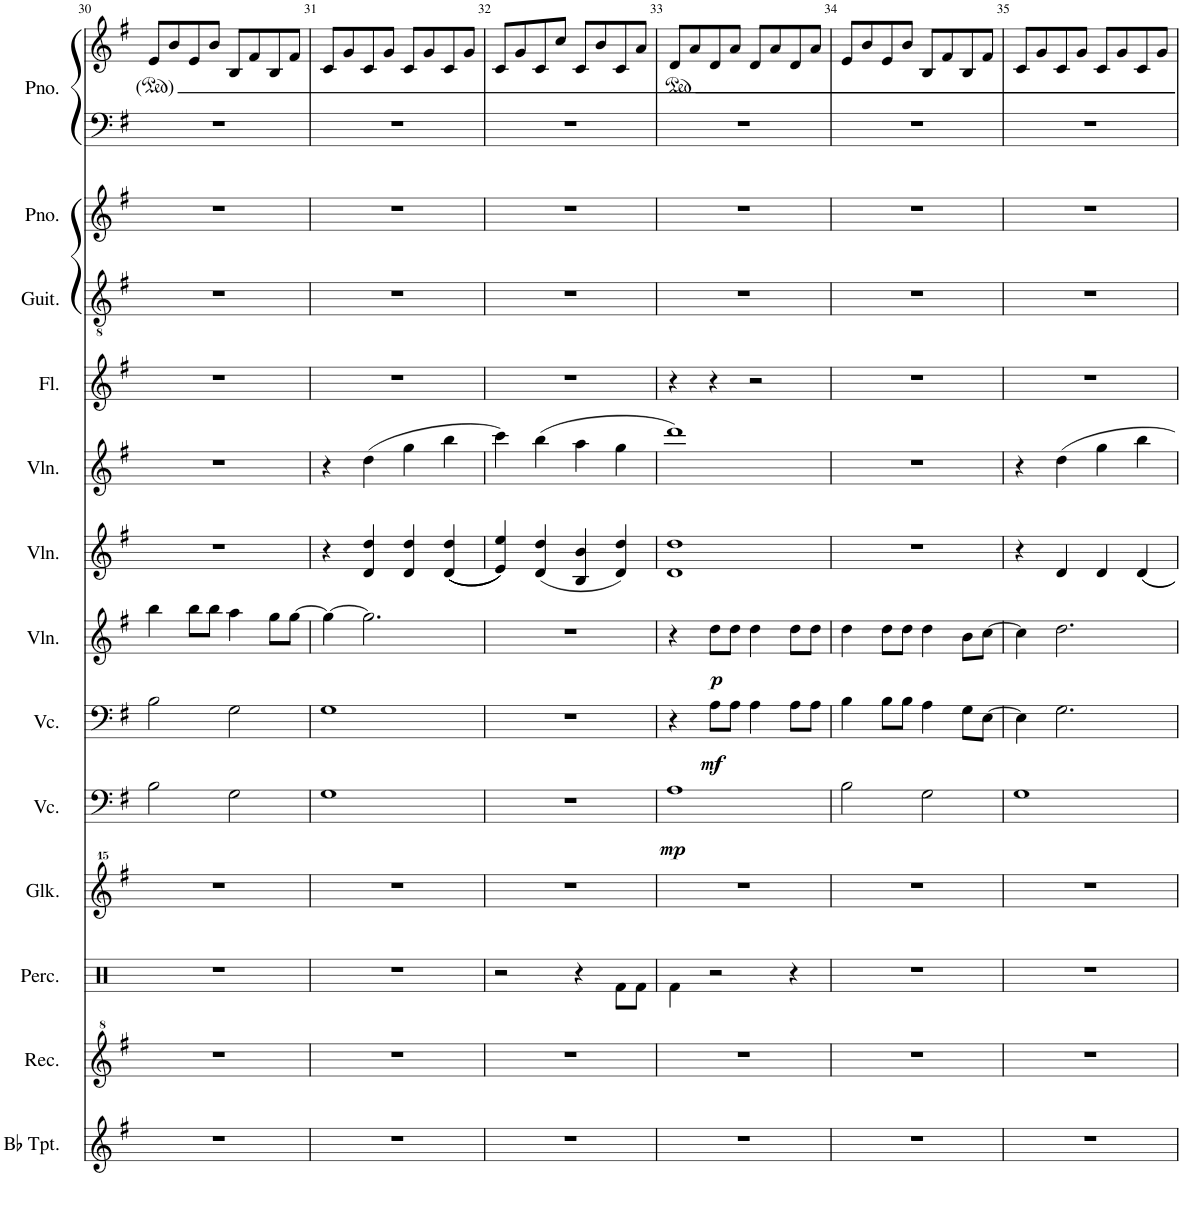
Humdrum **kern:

**kern	**kern	**kern	**kern	**kern	**dynam	**kern	**dynam	**kern	**dynam	**kern	**kern	**kern	**kern	**kern	**kern	**kern
*part13	*part12	*part11	*part10	*part9	*part9	*part8	*part8	*part7	*part7	*part6	*part5	*part4	*part3	*part2	*part1	*part1
*staff14	*staff13	*staff12	*staff11	*staff10	*staff10	*staff9	*staff9	*staff8	*staff8	*staff7	*staff6	*staff5	*staff4	*staff3	*staff2	*staff1
*I"Bb Trumpet	*I"Recorder	*I"Percussion	*I"Glockenspiel	*I"Cello 2	*	*I"Cello 1	*	*I"Violin 3	*	*I"Violin 2	*I"Violin 1	*I"Flute	*I"Classical Guitar	*I"Grand Piano	*I"Grand Piano	*
*I'Bb Tpt.	*I'Rec.	*I'Perc.	*I'Glk.	*	*	*	*	*I'Vln.	*	*I'Vln.	*I'Vln.	*I'Fl.	*I'Guit.	*I'Pno.	*I'Pno.	*
!!LO:PB:g=z
*clefG2	*clefG^2	*clefX	*clefG^^2	*clefF4	*	*clefF4	*	*clefG2	*	*clefG2	*clefG2	*clefG2	*clefGv2	*clefG2	*clefF4	*clefG2
*ITrd1c2	*	*	*	*	*	*	*	*	*	*	*	*	*	*	*	*
*k[f#]	*k[f#]	*k[]	*k[f#]	*k[f#]	*	*k[f#]	*	*k[f#]	*	*k[f#]	*k[f#]	*k[f#]	*k[f#]	*k[f#]	*k[f#]	*k[f#]
*M2/2	*M2/2	*M2/2	*M2/2	*M2/2	*	*M2/2	*	*M2/2	*	*M2/2	*M2/2	*M2/2	*M2/2	*M2/2	*M2/2	*M2/2
*met(c|)	*met(c|)	*met(c|)	*met(c|)	*met(c|)	*	*met(c|)	*	*met(c|)	*	*met(c|)	*met(c|)	*met(c|)	*met(c|)	*met(c|)	*met(c|)	*met(c|)
=30	=30	=30	=30	=30	=30	=30	=30	=30	=30	=30	=30	=30	=30	=30	=30	=30
1r	1r	1r	1r	2B\	.	2B\	.	4bb\	.	1r	1r	1r	1r	1r	1r	8e/L
.	.	.	.	.	.	.	.	.	.	.	.	.	.	.	.	8b/
.	.	.	.	.	.	.	.	8bb\L	.	.	.	.	.	.	.	8e/
.	.	.	.	.	.	.	.	8bb\J	.	.	.	.	.	.	.	8b/J
.	.	.	.	2G\	.	2G\	.	4aa\	.	.	.	.	.	.	.	8B/L
.	.	.	.	.	.	.	.	.	.	.	.	.	.	.	.	8f#/
.	.	.	.	.	.	.	.	8gg\L	.	.	.	.	.	.	.	8B/
.	.	.	.	.	.	.	.	[8gg\J	.	.	.	.	.	.	.	8f#/J
=31	=31	=31	=31	=31	=31	=31	=31	=31	=31	=31	=31	=31	=31	=31	=31	=31
1r	1r	1r	1r	1G	.	1G	.	4gg\_	.	4r	4r	1r	1r	1r	1r	8c/L
.	.	.	.	.	.	.	.	.	.	.	.	.	.	.	.	8g/
.	.	.	.	.	.	.	.	2.gg\]	.	4d/ 4dd/	(4dd\	.	.	.	.	8c/
.	.	.	.	.	.	.	.	.	.	.	.	.	.	.	.	8g/J
.	.	.	.	.	.	.	.	.	.	4d/ 4dd/	4gg\	.	.	.	.	8c/L
.	.	.	.	.	.	.	.	.	.	.	.	.	.	.	.	8g/
.	.	.	.	.	.	.	.	.	.	((((4d/ 4dd/	4bb\	.	.	.	.	8c/
.	.	.	.	.	.	.	.	.	.	.	.	.	.	.	.	8g/J
=32	=32	=32	=32	=32	=32	=32	=32	=32	=32	=32	=32	=32	=32	=32	=32	=32
1r	1r	2r	1r	1r	.	1r	.	1r	.	4e/ 4ee/))))	4ccc\)	1r	1r	1r	1r	8c/L
.	.	.	.	.	.	.	.	.	.	.	.	.	.	.	.	8g/
.	.	.	.	.	.	.	.	.	.	(4d/ 4dd/	(4bb\	.	.	.	.	8c/
.	.	.	.	.	.	.	.	.	.	.	.	.	.	.	.	8cc/J
.	.	4r	.	.	.	.	.	.	.	4B/ 4b/	4aa\	.	.	.	.	8c/L
.	.	.	.	.	.	.	.	.	.	.	.	.	.	.	.	8b/
.	.	8Rf\L	.	.	.	.	.	.	.	4d/ 4dd/)	4gg\	.	.	.	.	8c/
.	.	8Rf\J	.	.	.	.	.	.	.	.	.	.	.	.	.	8a/J
=33	=33	=33	=33	=33	=33	=33	=33	=33	=33	=33	=33	=33	=33	=33	=33	=33
!	!	!	!	!	!LO:DY:b	!	!	!	!	!	!	!	!	!	!	!
1r	1r	4Rf\	1r	1A	mp	4r	.	4r	.	1d 1dd	1ddd)	4r	1r	1r	1r	8d/L
.	.	.	.	.	.	.	.	.	.	.	.	.	.	.	.	8a/
!	!	!	!	!	!	!	!LO:DY:b	!	!LO:DY:b	!	!	!	!	!	!	!
.	.	2r	.	.	.	8A\L	mf	8dd\L	p	.	.	4r	.	.	.	8d/
.	.	.	.	.	.	8A\J	.	8dd\J	.	.	.	.	.	.	.	8a/J
.	.	.	.	.	.	4A\	.	4dd\	.	.	.	2r	.	.	.	8d/L
.	.	.	.	.	.	.	.	.	.	.	.	.	.	.	.	8a/
.	.	4r	.	.	.	8A\L	.	8dd\L	.	.	.	.	.	.	.	8d/
.	.	.	.	.	.	8A\J	.	8dd\J	.	.	.	.	.	.	.	8a/J
=34	=34	=34	=34	=34	=34	=34	=34	=34	=34	=34	=34	=34	=34	=34	=34	=34
1r	1r	1r	1r	2B\	.	4B\	.	4dd\	.	1r	1r	1r	1r	1r	1r	8e/L
.	.	.	.	.	.	.	.	.	.	.	.	.	.	.	.	8b/
.	.	.	.	.	.	8B\L	.	8dd\L	.	.	.	.	.	.	.	8e/
.	.	.	.	.	.	8B\J	.	8dd\J	.	.	.	.	.	.	.	8b/J
.	.	.	.	2G\	.	4A\	.	4dd\	.	.	.	.	.	.	.	8B/L
.	.	.	.	.	.	.	.	.	.	.	.	.	.	.	.	8f#/
.	.	.	.	.	.	8G\L	.	8b\L	.	.	.	.	.	.	.	8B/
.	.	.	.	.	.	[8E\J	.	[8cc\J	.	.	.	.	.	.	.	8f#/J
=35	=35	=35	=35	=35	=35	=35	=35	=35	=35	=35	=35	=35	=35	=35	=35	=35
1r	1r	1r	1r	1G	.	4E\]	.	4cc\]	.	4r	4r	1r	1r	1r	1r	8c/L
.	.	.	.	.	.	.	.	.	.	.	.	.	.	.	.	8g/
.	.	.	.	.	.	2.G\	.	2.dd\	.	4d/	4dd\	.	.	.	.	8c/
.	.	.	.	.	.	.	.	.	.	.	.	.	.	.	.	8g/J
.	.	.	.	.	.	.	.	.	.	4d/	4gg\	.	.	.	.	8c/L
.	.	.	.	.	.	.	.	.	.	.	.	.	.	.	.	8g/
.	.	.	.	.	.	.	.	.	.	4d/	4bb\	.	.	.	.	8c/
.	.	.	.	.	.	.	.	.	.	.	.	.	.	.	.	8g/J
=	=	=	=	=	=	=	=	=	=	=	=	=	=	=	=	=
*-	*-	*-	*-	*-	*-	*-	*-	*-	*-	*-	*-	*-	*-	*-	*-	*-
